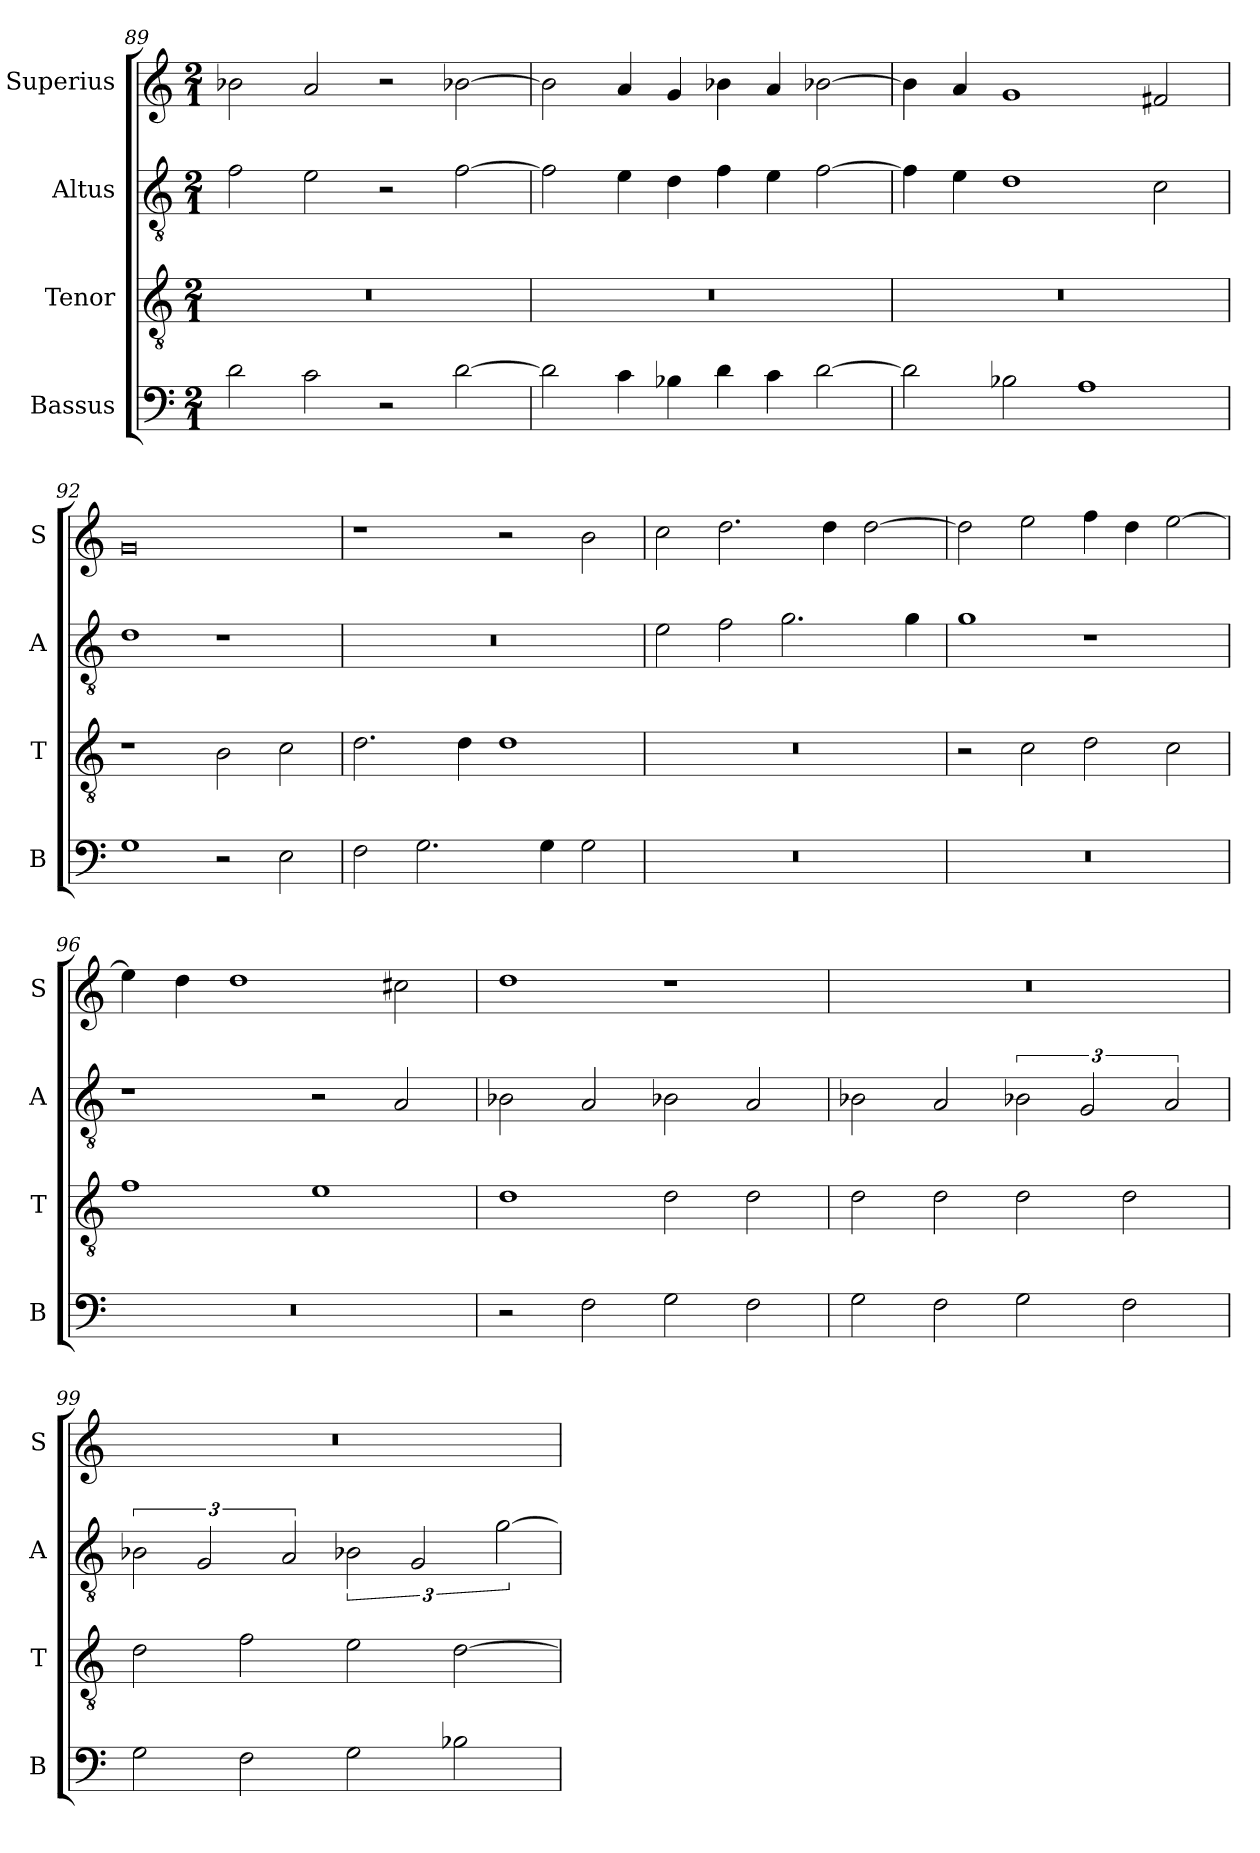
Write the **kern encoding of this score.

**kern	**kern	**kern	**kern
*part4	*part3	*part2	*part1
*staff4	*staff3	*staff2	*staff1
*I"Bassus	*I"Tenor	*I"Altus	*I"Superius
*I'B	*I'T	*I'A	*I'S
*clefF4	*clefGv2	*clefGv2	*clefG2
*k[]	*k[]	*k[]	*k[]
*M2/1	*M2/1	*M2/1	*M2/1
=89	=89	=89	=89
2d\	0r	2f\	2b-X\
2c\	.	2e\	2a/
2r	.	2r	2r
[2d\	.	[2f\	[2b-X\
=90	=90	=90	=90
2d\]	0r	2f\]	2b-\]
4c\	.	4e\	4a/
4B-X\	.	4d\	4g/
4d\	.	4f\	4b-X\
4c\	.	4e\	4a/
[2d\	.	[2f\	[2b-X\
=91	=91	=91	=91
2d\]	0r	4f\]	4b-\]
.	.	4e\	4a/
2B-X\	.	1d	1g
1A	.	.	.
.	.	2c\	2f#X/
=92	=92	=92	=92
1G	1r	1d	0g
2r	2B\	1r	.
2E\	2c\	.	.
=93	=93	=93	=93
2F\	2.d\	0r	1r
2.G\	.	.	.
.	4d\	.	.
.	1d	.	2r
4G\	.	.	.
2G\	.	.	2b\
=94	=94	=94	=94
0r	0r	2e\	2cc\
.	.	2f\	2.dd\
.	.	2.g\	.
.	.	.	4dd\
.	.	.	[2dd\
.	.	4g\	.
=95	=95	=95	=95
0r	2r	1g	2dd\]
.	2c\	.	2ee\
.	2d\	1r	4ff\
.	.	.	4dd\
.	2c\	.	[2ee\
=96	=96	=96	=96
0r	1f	1r	4ee\]
.	.	.	4dd\
.	.	.	1dd
.	1e	2r	.
.	.	2A/	2cc#X\
=97	=97	=97	=97
2r	1d	2B-X\	1dd
2F\	.	2A/	.
2G\	2d\	2B-X\	1r
2F\	2d\	2A/	.
=98	=98	=98	=98
2G\	2d\	2B-X\	0r
2F\	2d\	2A/	.
2G\	2d\	3B-X\	.
.	.	3G/	.
2F\	2d\	.	.
.	.	3A/	.
=99	=99	=99	=99
2G\	2d\	3B-X\	0r
.	.	3G/	.
2F\	2f\	.	.
.	.	3A/	.
2G\	2e\	3B-X\	.
.	.	3G/	.
2B-X\	[2d\	.	.
.	.	[3g\	.
=	=	=	=
*-	*-	*-	*-
